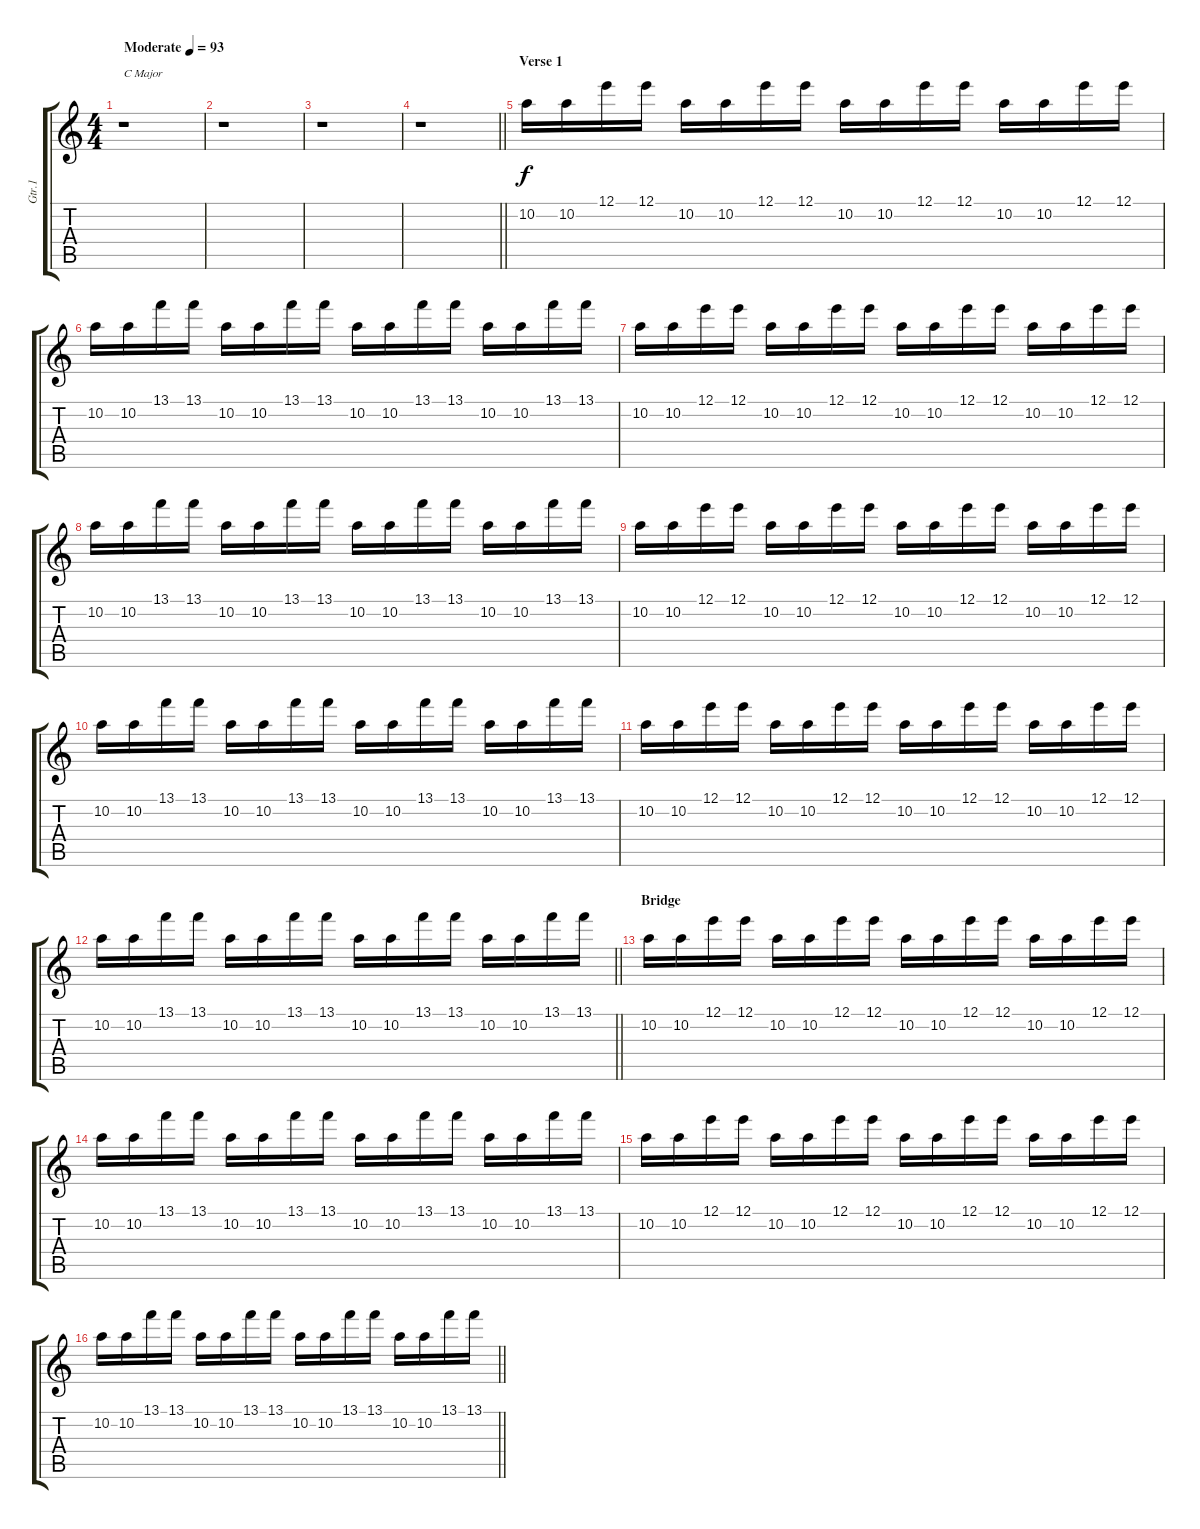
\track ("Gtr.1" "Gtr.1") {instrument distortionguitar}
\staff {score tabs}
\tuning (E4 B3 G3 D3 A2 E2) {hide}
\ts (4 4)
\tempo (93 "Moderate")
\clef g2
\ks c
r.1{txt "C Major" dy f instrument distortionguitar} |
r.1 |
r.1 |
\barLineRight lightlight
r.1 |
\section ("" "Verse 1")
10.2.16{volume 3} 10.2.16 12.1.16 12.1.16 10.2.16 10.2.16 12.1.16 12.1.16 10.2.16 10.2.16 12.1.16 12.1.16 10.2.16 10.2.16 12.1.16 12.1.16 |
10.2.16 10.2.16 13.1.16 13.1.16 10.2.16 10.2.16 13.1.16 13.1.16 10.2.16 10.2.16 13.1.16 13.1.16 10.2.16 10.2.16 13.1.16 13.1.16 |
10.2.16{volume 5} 10.2.16 12.1.16 12.1.16 10.2.16 10.2.16 12.1.16 12.1.16 10.2.16 10.2.16 12.1.16 12.1.16 10.2.16 10.2.16 12.1.16 12.1.16 |
10.2.16 10.2.16 13.1.16 13.1.16 10.2.16 10.2.16 13.1.16 13.1.16 10.2.16 10.2.16 13.1.16 13.1.16 10.2.16 10.2.16 13.1.16 13.1.16 |
10.2.16{volume 8} 10.2.16 12.1.16 12.1.16 10.2.16 10.2.16 12.1.16 12.1.16 10.2.16 10.2.16 12.1.16 12.1.16 10.2.16 10.2.16 12.1.16 12.1.16 |
10.2.16 10.2.16 13.1.16 13.1.16 10.2.16 10.2.16 13.1.16 13.1.16 10.2.16 10.2.16 13.1.16 13.1.16 10.2.16 10.2.16 13.1.16 13.1.16 |
10.2.16{volume 6} 10.2.16 12.1.16 12.1.16 10.2.16 10.2.16 12.1.16 12.1.16 10.2.16 10.2.16 12.1.16 12.1.16 10.2.16 10.2.16 12.1.16 12.1.16 |
\barLineRight lightlight
10.2.16 10.2.16 13.1.16 13.1.16 10.2.16 10.2.16 13.1.16 13.1.16 10.2.16 10.2.16 13.1.16 13.1.16 10.2.16 10.2.16 13.1.16 13.1.16 |
\section ("" "Bridge")
10.2.16{volume 12} 10.2.16 12.1.16 12.1.16 10.2.16 10.2.16 12.1.16 12.1.16 10.2.16 10.2.16 12.1.16 12.1.16 10.2.16 10.2.16 12.1.16 12.1.16 |
10.2.16 10.2.16 13.1.16 13.1.16 10.2.16 10.2.16 13.1.16 13.1.16 10.2.16 10.2.16 13.1.16 13.1.16 10.2.16 10.2.16 13.1.16 13.1.16 |
10.2.16 10.2.16 12.1.16 12.1.16 10.2.16 10.2.16 12.1.16 12.1.16 10.2.16 10.2.16 12.1.16 12.1.16 10.2.16 10.2.16 12.1.16 12.1.16 |
\barLineRight lightlight
10.2.16 10.2.16 13.1.16 13.1.16 10.2.16 10.2.16 13.1.16 13.1.16 10.2.16 10.2.16 13.1.16 13.1.16 10.2.16 10.2.16 13.1.16 13.1.16
